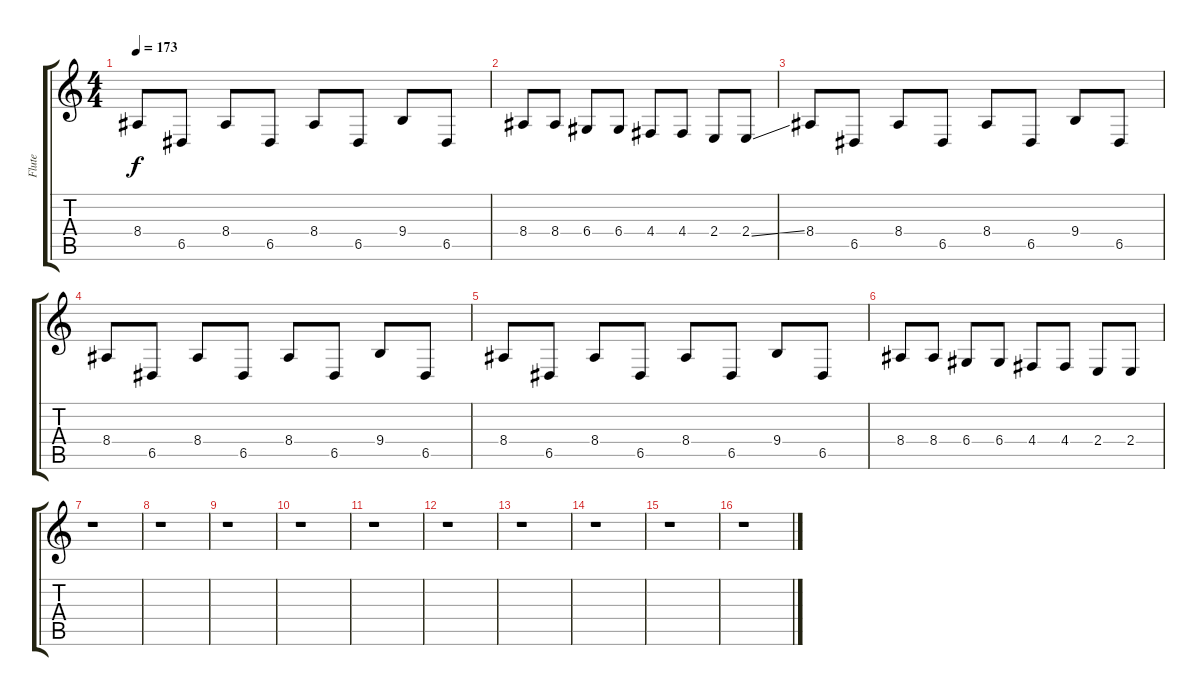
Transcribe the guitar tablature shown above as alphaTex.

\track ("Flute" "Flute") {instrument recorder}
\staff {score tabs}
\tuning (E4 B3 G3 D3 A2 E2) {hide}
\ts (4 4)
\tempo 173
\clef g2
\ks c
8.4.8{dy f volume 14 balance 14 instrument distortionguitar} 6.5.8 8.4.8 6.5.8 8.4.8 6.5.8 9.4.8 6.5.8 |
8.4.8 8.4.8 6.4.8 6.4.8 4.4.8 4.4.8 2.4.8 2.4{ss}.8 |
8.4.8{volume 14 balance 14 instrument distortionguitar} 6.5.8 8.4.8 6.5.8 8.4.8 6.5.8 9.4.8 6.5.8 |
8.4.8{volume 14 balance 14 instrument distortionguitar} 6.5.8 8.4.8 6.5.8 8.4.8 6.5.8 9.4.8 6.5.8 |
8.4.8{volume 14 balance 14 instrument distortionguitar} 6.5.8 8.4.8 6.5.8 8.4.8 6.5.8 9.4.8 6.5.8 |
8.4.8 8.4.8 6.4.8 6.4.8 4.4.8 4.4.8 2.4.8 2.4.8 |
r.1 |
r.1 |
r.1 |
r.1 |
r.1 |
r.1 |
r.1 |
r.1 |
r.1 |
r.1
